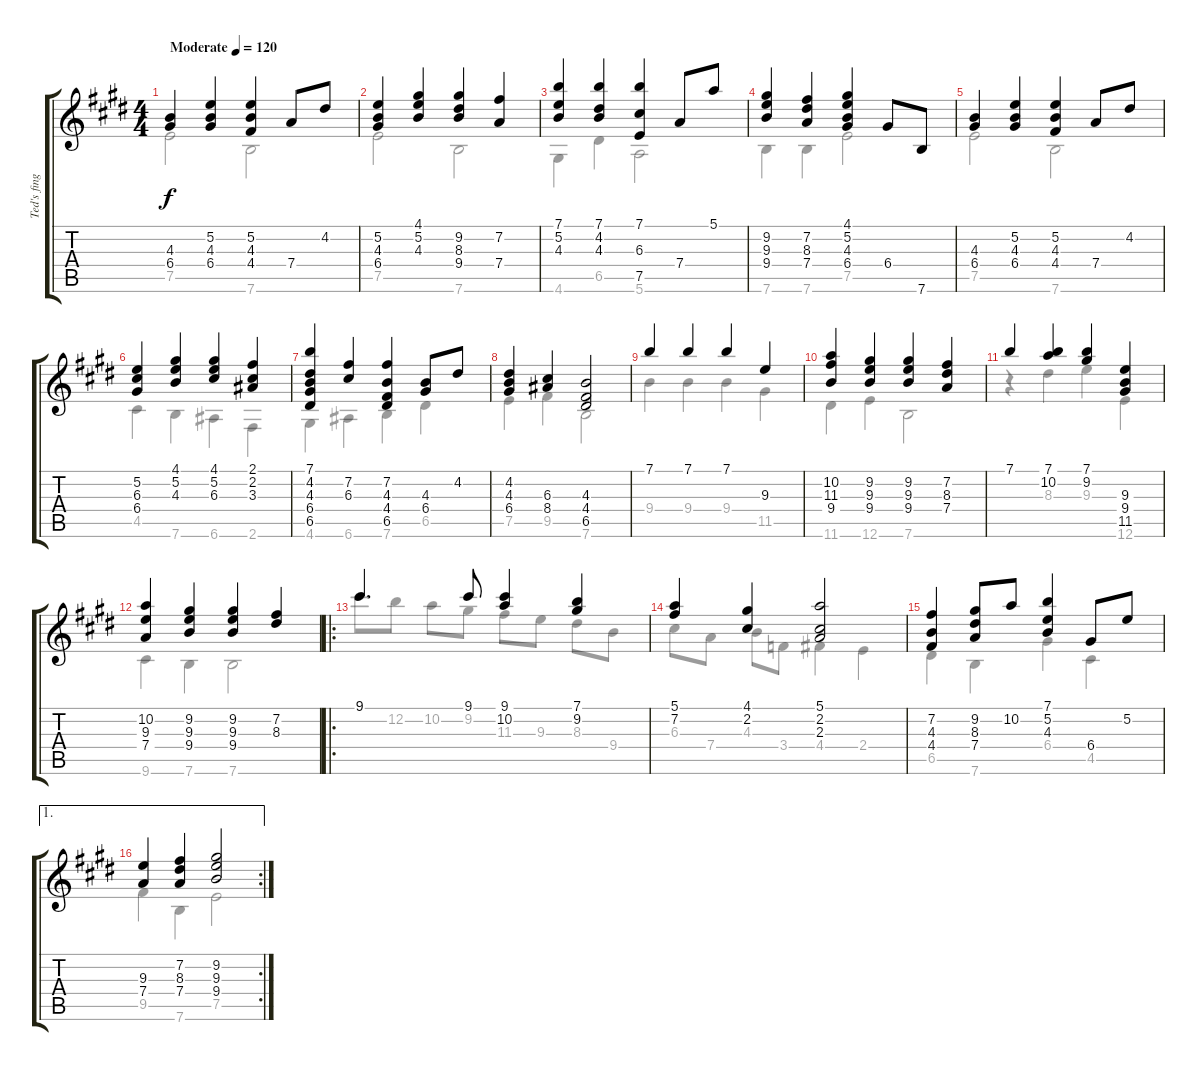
\track ("Ted's fingering" "Ted's fing") {instrument electricguitarjazz}
\staff {score tabs}
\tuning (E4 B3 G3 D3 A2 E2) {hide}
\voice
\ts (4 4)
\tempo (120 "Moderate")
\clef g2
\ks e
(4.3 6.4).4{dy f instrument electricguitarjazz} (5.2 4.3 6.4).4 (5.2 4.3 4.4).4 7.4.8 4.2.8 |
(5.2 4.3 6.4).4 (4.1 5.2 4.3).4 (9.2 8.3 9.4).4 (7.2 7.4).4 |
(7.1 5.2 4.3).4 (7.1 4.2 4.3).4 (7.1 6.3 7.5).4 7.4.8 5.1.8 |
(9.2 9.3 9.4).4 (7.2 8.3 7.4).4 (4.1 5.2 4.3 6.4).4 6.4.8 7.6.8 |
(4.3 6.4).4 (5.2 4.3 6.4).4 (5.2 4.3 4.4).4 7.4.8 4.2.8 |
(5.2 6.3 6.4).4 (4.1 5.2 4.3).4 (4.1 5.2 6.3).4 (2.1 2.2 3.3).4 |
(7.1 4.2 4.3 6.4 6.5).4 (7.2 6.3).4 (7.2 4.3 4.4 6.5).4 (4.3 6.4).8 4.2.8 |
(4.2 4.3 6.4).4 (6.3 8.4).4 (4.3 4.4 6.5).2 |
7.1.4 7.1.4 7.1.4 9.3.4 |
(10.2 11.3 9.4).4 (9.2 9.3 9.4).4 (9.2 9.3 9.4).4 (7.2 8.3 7.4).4 |
7.1.4 (7.1 10.2).4 (7.1 9.2).4 (9.3 9.4 11.5).4 |
(10.2 9.3 7.4).4 (9.2 9.3 9.4).4 (9.2 9.3 9.4).4 (7.2 8.3).4 |
\ro
9.1.4{d} 9.1.8 (9.1 10.2).4 (7.1 9.2).4 |
(5.1 7.2).4 (4.1 2.2).4 (5.1 2.2 2.3).2 |
(7.2 4.3 4.4).4 (9.2 8.3 7.4).8 10.2.8 (7.1 5.2 4.3).4 6.4.8 5.2.8 |
\ae 1
\rc 2
(9.3 7.4).4 (7.2 8.3 7.4).4 (9.2 9.3 9.4).2
\voice
\clef g2
\ottava regular
\simile none
\ks e
7.5.2{dy f} 7.6.2 |
7.5.2 7.6.2 |
4.6.4 6.5.4 5.6.2 |
7.6.4 7.6.4 7.5.2 |
7.5.2 7.6.2 |
4.5.4 7.6.4 6.6.4 2.6.4 |
4.6.4 6.6.4 7.6.4 6.5.4 |
7.5.4 9.5.4 7.6.2 |
9.4.4 9.4.4 9.4.4 11.5.4 |
11.6.4 12.6.4 7.6.2 |
r.4 8.3.4 9.3.4 12.6.4 |
9.6.4 7.6.4 7.6.2 |
9.1.8 12.2.8 10.2.8 9.2.8 11.3.8 9.3.8 8.3.8 9.4.8 |
6.3.8 7.4.8 4.3.8 3.4.8 4.4.4 2.4.4 |
6.5.4 7.6.4 6.4.4 4.5.4 |
9.5.4 7.6.4 7.5.2
